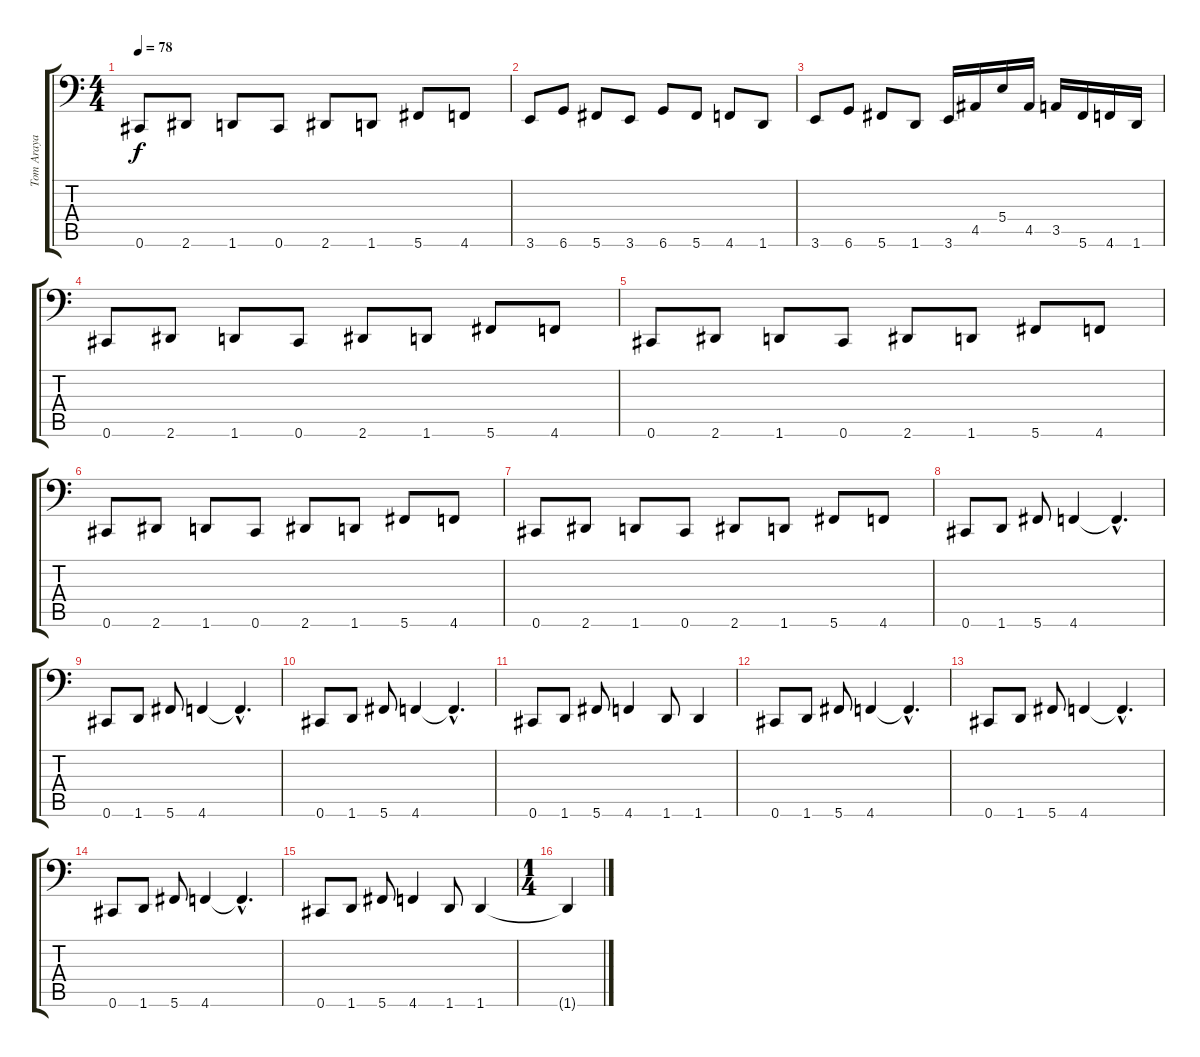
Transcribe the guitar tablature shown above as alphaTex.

\track ("Tom Araya" "Tom Araya") {instrument electricbasspick}
\staff {score tabs}
\tuning (Db3 Ab2 E2 B1 Gb1 Db1) {hide}
\ts (4 4)
\tempo 78
\clef f4
\ks c
0.6.8{dy f} 2.6.8 1.6.8 0.6.8 2.6.8 1.6.8 5.6.8 4.6.8 |
3.6.8 6.6.8 5.6.8 3.6.8 6.6.8 5.6.8 4.6.8 1.6.8 |
3.6.8 6.6.8 5.6.8 1.6.8 3.6.16 4.5.16 5.4.16 4.5.16 3.5.16 5.6.16 4.6.16 1.6.16 |
0.6.8 2.6.8 1.6.8 0.6.8 2.6.8 1.6.8 5.6.8 4.6.8 |
0.6.8 2.6.8 1.6.8 0.6.8 2.6.8 1.6.8 5.6.8 4.6.8 |
0.6.8 2.6.8 1.6.8 0.6.8 2.6.8 1.6.8 5.6.8 4.6.8 |
0.6.8 2.6.8 1.6.8 0.6.8 2.6.8 1.6.8 5.6.8 4.6.8 |
0.6.8 1.6.8 5.6.8 4.6.4 4.6{hac t}.4{d} |
0.6.8 1.6.8 5.6.8 4.6.4 4.6{hac t}.4{d} |
0.6.8 1.6.8 5.6.8 4.6.4 4.6{hac t}.4{d} |
0.6.8 1.6.8 5.6.8 4.6.4 1.6.8 1.6.4 |
0.6.8 1.6.8 5.6.8 4.6.4 4.6{hac t}.4{d} |
0.6.8 1.6.8 5.6.8 4.6.4 4.6{hac t}.4{d} |
0.6.8 1.6.8 5.6.8 4.6.4 4.6{hac t}.4{d} |
0.6.8 1.6.8 5.6.8 4.6.4 1.6.8 1.6.4 |
\ts (1 4)
1.6{t}.4
